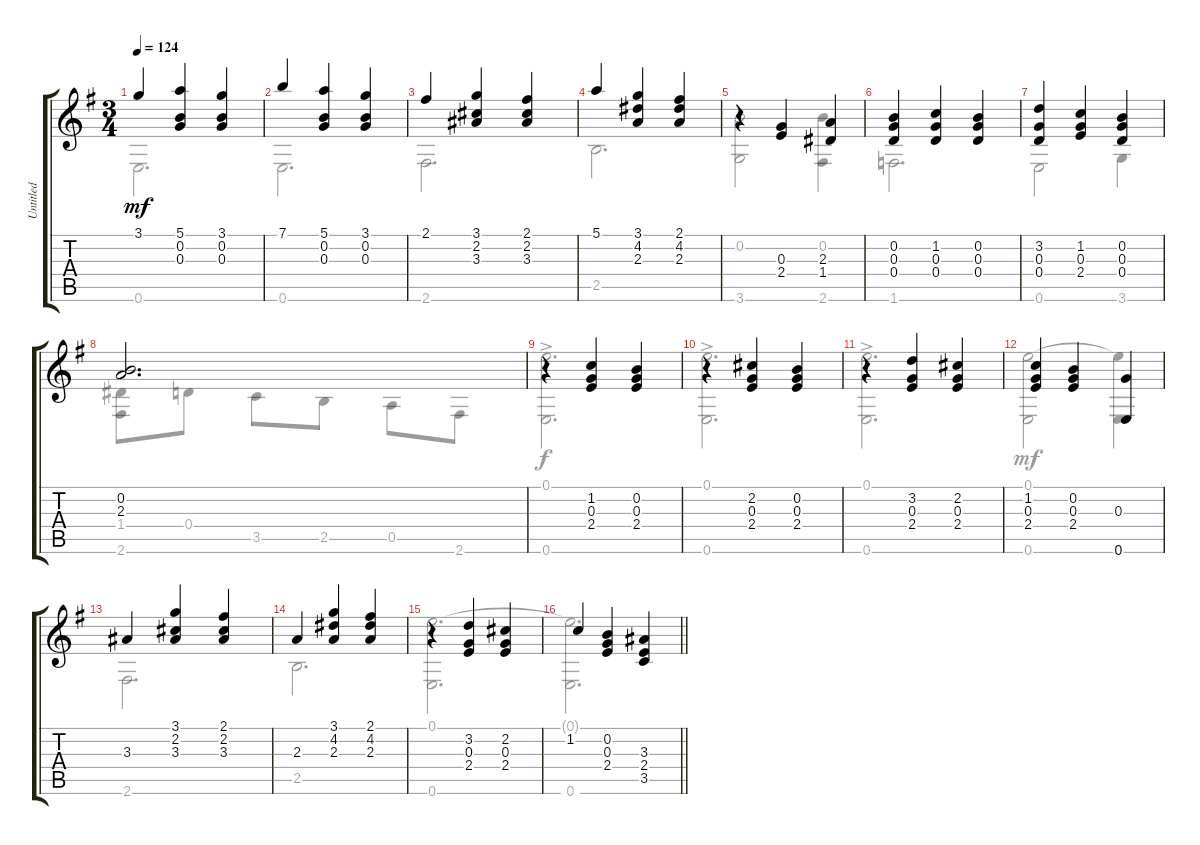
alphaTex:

\track ("Untitled" "Untitled") {instrument acousticguitarnylon}
\staff {score tabs}
\tuning (E4 B3 G3 D3 A2 E2) {hide}
\voice
\ts (3 4)
\tempo 124
\clef g2
\ks g
3.1.4{dy mf} (5.1 0.2 0.3).4 (3.1 0.2 0.3).4 |
7.1.4 (5.1 0.2 0.3).4 (3.1 0.2 0.3).4 |
2.1.4 (3.1 2.2 3.3).4 (2.1 2.2 3.3).4 |
5.1.4 (3.1 4.2 2.3).4 (2.1 4.2 2.3).4 |
r.4 (0.3 2.4).4 (2.3 1.4).4 |
(0.2 0.3 0.4).4 (1.2 0.3 0.4).4 (0.2 0.3 0.4).4 |
(3.2 0.3 0.4).4 (1.2 0.3 2.4).4 (0.2 0.3 0.4).4 |
(0.2 2.3).2{d} |
r.4 (1.2 0.3 2.4).4 (0.2 0.3 2.4).4 |
r.4 (2.2 0.3 2.4).4 (0.2 0.3 2.4).4 |
r.4 (3.2 0.3 2.4).4 (2.2 0.3 2.4).4 |
(1.2 0.3 2.4).4 (0.2 0.3 2.4).4 (0.3 0.6).4 |
3.3.4 (3.1 2.2 3.3).4 (2.1 2.2 3.3).4 |
2.3.4 (3.1 4.2 2.3).4 (2.1 4.2 2.3).4 |
r.4 (3.2 0.3 2.4).4 (2.2 0.3 2.4).4 |
\barLineRight lightlight
1.2.4 (0.2 0.3 2.4).4 (3.3 2.4 3.5).4
\voice
\clef g2
\ottava regular
\simile none
\ks g
0.6.2{d dy mf} |
0.6.2{d} |
2.6.2{d} |
2.5.2{d} |
(0.2 3.6).2 (0.2 2.6).4 |
1.6.2{d} |
0.6.2 3.6.4 |
(1.4 2.6).8 0.4.8 3.5.8 2.5.8 0.5.8 2.6.8 |
(0.1{ac} 0.6{ac}).2{d dy f} |
(0.1{ac} 0.6{ac}).2{d} |
(0.1{ac} 0.6{ac}).2{d} |
(0.1 0.6).2{dy mf} (0.1{t} 0.6).4 |
2.6.2{d} |
2.5.2{d} |
(0.1 0.6).2{d} |
\barLineRight lightlight
(0.1{t} 0.6).2{d}
